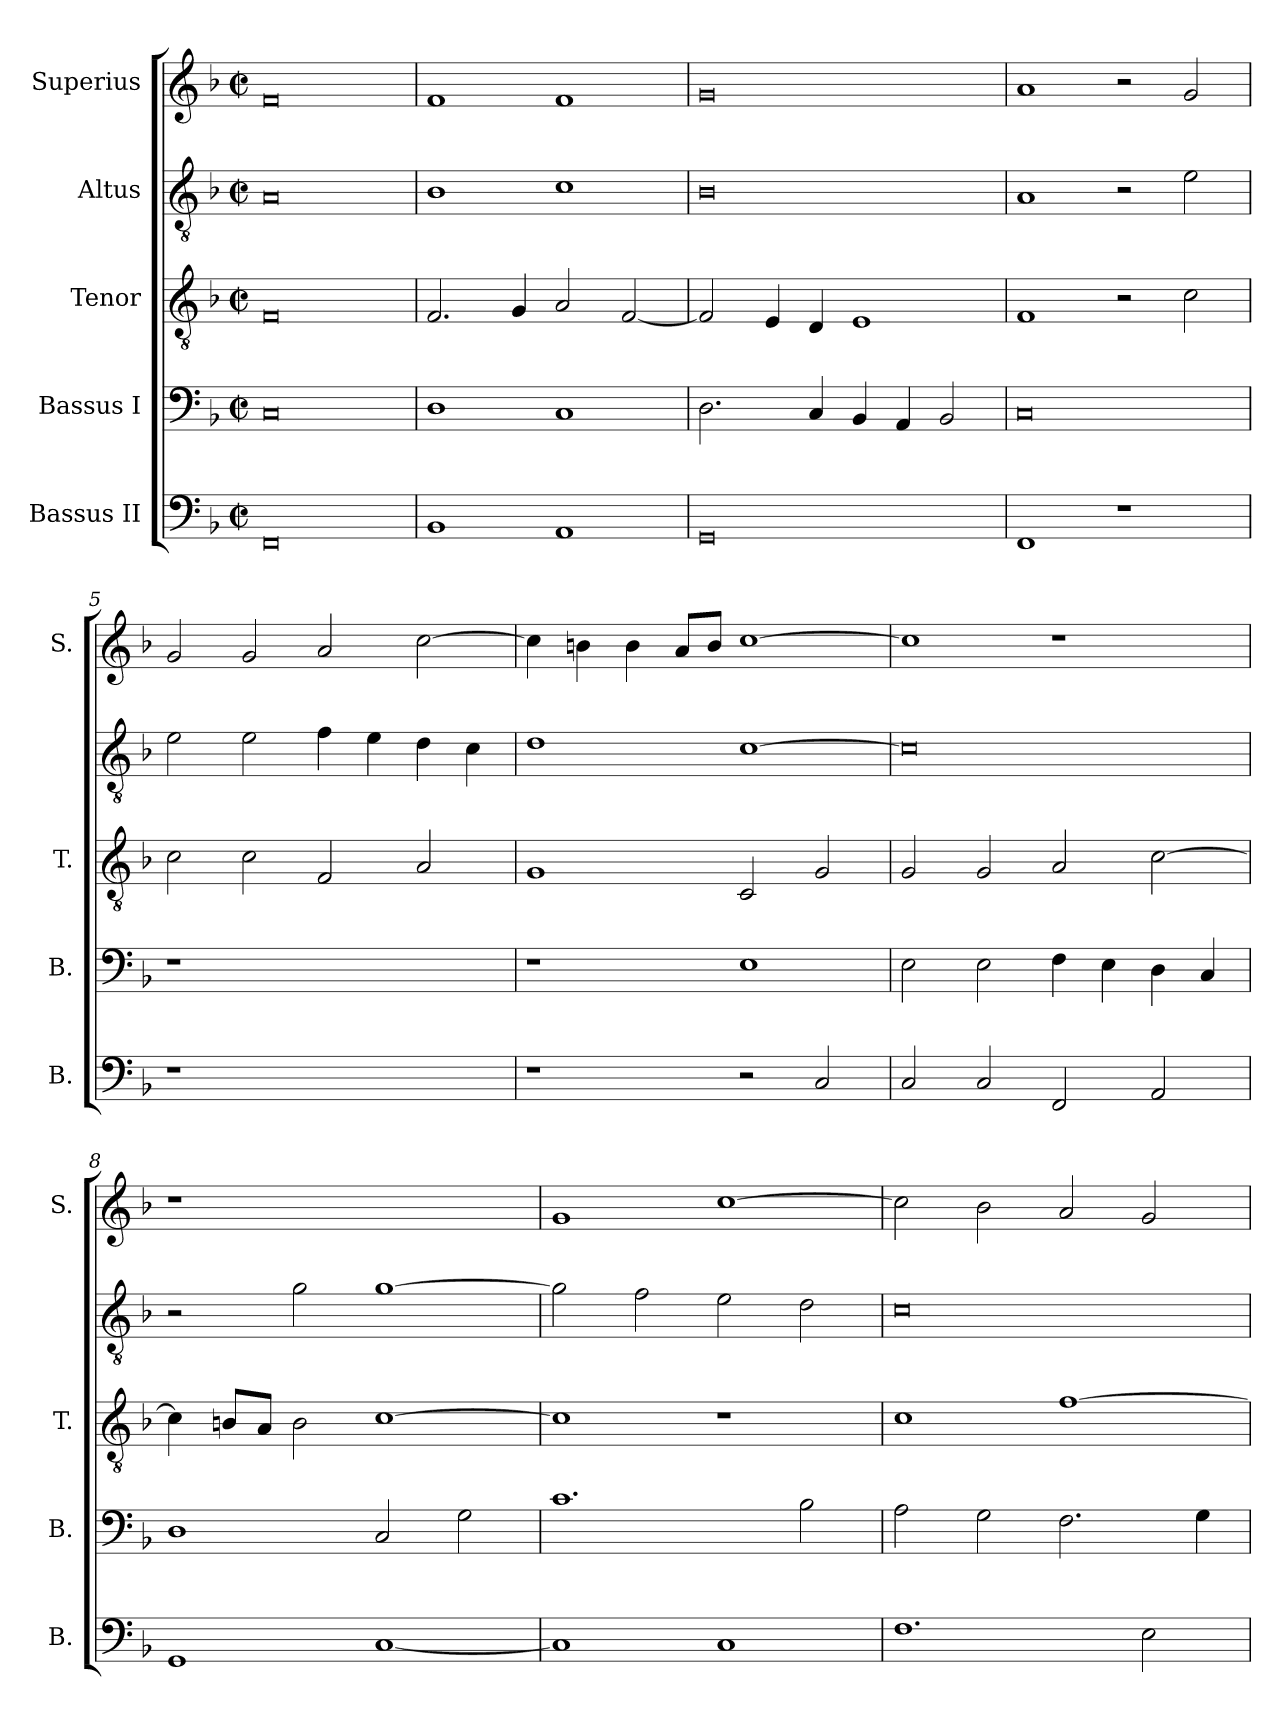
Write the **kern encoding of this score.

**kern	**kern	**kern	**kern	**kern
*part5	*part4	*part3	*part2	*part1
*staff5	*staff4	*staff3	*staff2	*staff1
*I"Bassus II	*I"Bassus I	*I"Tenor	*I"Altus	*I"Superius
*I'B.	*I'B.	*I'T.	*	*I'S.
!!LO:PB:g=z
*clefF4	*clefF4	*clefGv2	*clefGv2	*clefG2
*	*	*ITrd7c12	*ITrd7c12	*
*k[b-]	*k[b-]	*k[b-]	*k[b-]	*k[b-]
*F:	*F:	*F:	*F:	*F:
*M2/2	*M2/2	*M2/2	*M2/2	*M2/2
*met(c|)	*met(c|)	*met(c|)	*met(c|)	*met(c|)
=1	=1	=1	=1	=1
0FFi	0Ci	0FFi	0AAi	0fi
=2	=2	=2	=2	=2
1BB-i	1Di	2.FFi/	1BB-i	1fi
.	.	4GGi/	.	.
1AAi	1Ci	2AAi/	1Ci	1fi
.	.	[<2FFi/	.	.
=3	=3	=3	=3	=3
0GGi	2.Di\	2FFi/]	0BB-i	0gi
.	.	4EEi/	.	.
.	4Ci/	4DDi/	.	.
.	4BB-i/	1EEi	.	.
.	4AAi/	.	.	.
.	2BB-i/	.	.	.
=4	=4	=4	=4	=4
1FFi	0Ci	1FFi	1AAi	1ai
1r	.	2r	2r	2r
.	.	2Ci\	2Ei\	2gi/
=5	=5	=5	=5	=5
!LO:N:vis=1	!LO:N:vis=1	!	!	!
1r	1r	2Ci\	2Ei\	2gi/
.	.	2Ci\	2Ei\	2gi/
1ryy	1ryy	2FFi/	4Fi\	2ai/
.	.	.	4Ei\	.
.	.	2AAi/	4Di\	[>2cci\
.	.	.	4Ci\	.
!!LO:LB:g=z
=6	=6	=6	=6	=6
1r	1r	1GGi	1Di	4cci\]
.	.	.	.	4bni\
.	.	.	.	4bi\
.	.	.	.	8ai/L
.	.	.	.	8bi/J
2r	1Ei	2CCi/	[>1Ci	[>1cci
2Ci/	.	2GGi/	.	.
=7	=7	=7	=7	=7
2Ci/	2Ei\	2GGi/	0Ci]	1cci]
2Ci/	2Ei\	2GGi/	.	.
2FFi/	4Fi\	2AAi/	.	1r
.	4Ei\	.	.	.
2AAi/	4Di\	[>2Ci\	.	.
.	4Ci/	.	.	.
=8	=8	=8	=8	=8
!	!	!	!	!LO:N:vis=1
1GGi	1Di	4Ci\]	2r	1r
.	.	8BBni/L	.	.
.	.	8AAi/J	.	.
.	.	2BBi\	2Gi\	.
[<1Ci	2Ci/	[>1Ci	[>1Gi	1ryy
.	2Gi\	.	.	.
=9	=9	=9	=9	=9
1Ci]	1.ci	1Ci]	2Gi\]	1gi
.	.	.	2Fi\	.
1Ci	.	1r	2Ei\	[>1cci
.	2B-i\	.	2Di\	.
!!LO:PB:g=z
=10	=10	=10	=10	=10
1.Fi	2Ai\	1Ci	0Ci	2cci\]
.	2Gi\	.	.	2b-i\
.	2.Fi\	[>1Fi	.	2ai/
2Ei\	.	.	.	2gi/
.	4Gi\	.	.	.
=	=	=	=	=
*-	*-	*-	*-	*-
